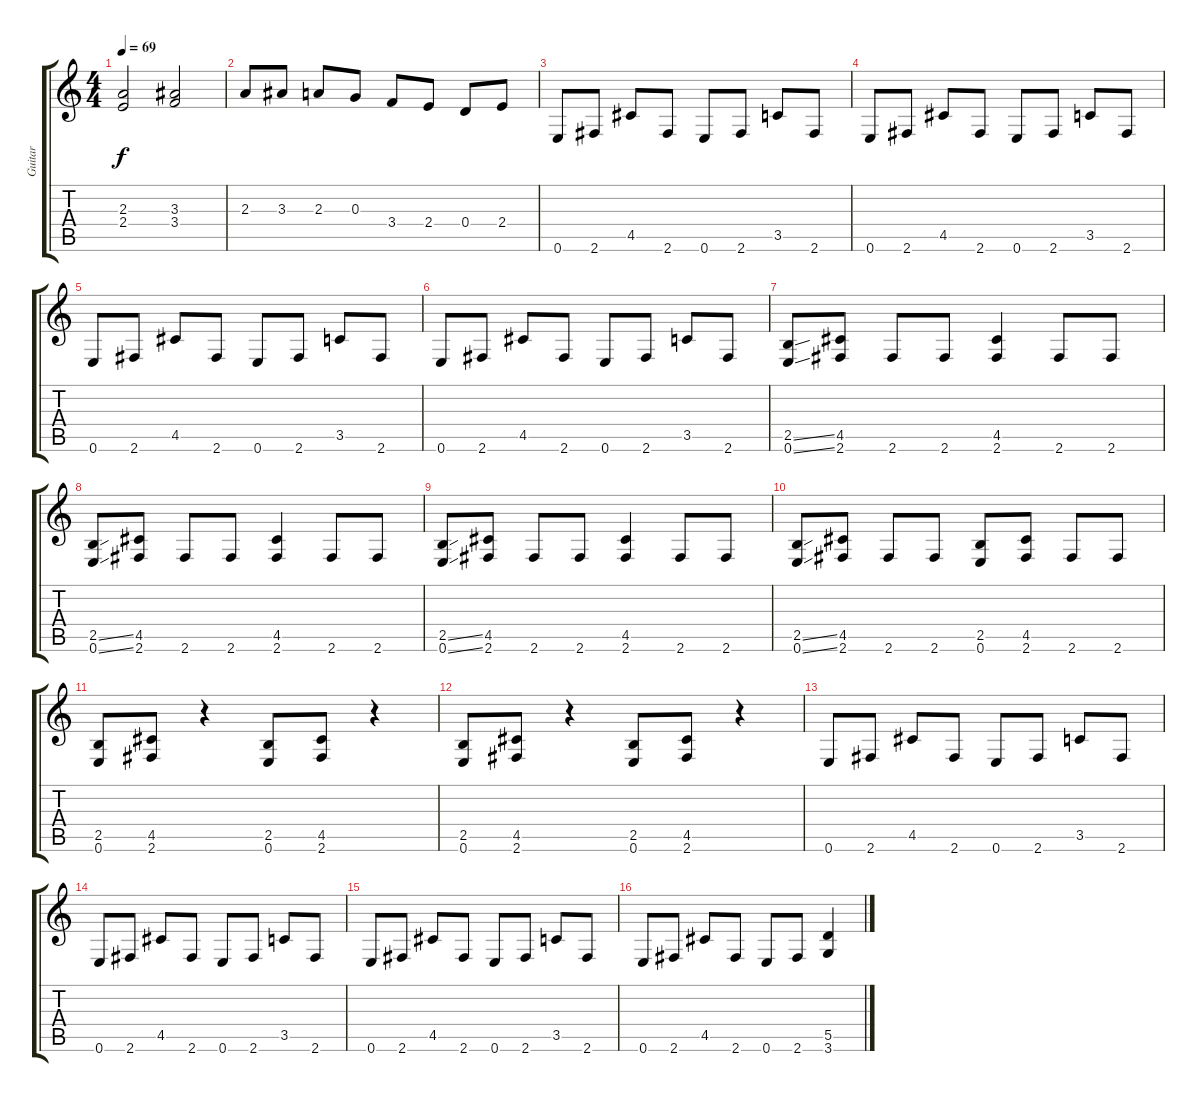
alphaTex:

\track ("Guitar" "Guitar") {instrument distortionguitar}
\staff {score tabs}
\tuning (E4 B3 G3 D3 A2 E2) {hide}
\ts (4 4)
\tempo 69
\clef g2
\ks c
(2.3 2.4).2{dy f} (3.3 3.4).2 |
2.3.8 3.3.8 2.3.8 0.3.8 3.4.8 2.4.8 0.4.8 2.4.8 |
0.6.8 2.6.8 4.5.8 2.6.8 0.6.8 2.6.8 3.5.8 2.6.8 |
0.6.8 2.6.8 4.5.8 2.6.8 0.6.8 2.6.8 3.5.8 2.6.8 |
0.6.8 2.6.8 4.5.8 2.6.8 0.6.8 2.6.8 3.5.8 2.6.8 |
0.6.8 2.6.8 4.5.8 2.6.8 0.6.8 2.6.8 3.5.8 2.6.8 |
(2.5{ss} 0.6{ss}).8 (4.5 2.6).8 2.6.8 2.6.8 (4.5 2.6).4 2.6.8 2.6.8 |
(2.5{ss} 0.6{ss}).8 (4.5 2.6).8 2.6.8 2.6.8 (4.5 2.6).4 2.6.8 2.6.8 |
(2.5{ss} 0.6{ss}).8 (4.5 2.6).8 2.6.8 2.6.8 (4.5 2.6).4 2.6.8 2.6.8 |
(2.5{ss} 0.6{ss}).8 (4.5 2.6).8 2.6.8 2.6.8 (2.5 0.6).8 (4.5 2.6).8 2.6.8 2.6.8 |
(2.5 0.6).8 (4.5 2.6).8 r.4 (2.5 0.6).8 (4.5 2.6).8 r.4 |
(2.5 0.6).8 (4.5 2.6).8 r.4 (2.5 0.6).8 (4.5 2.6).8 r.4 |
0.6.8 2.6.8 4.5.8 2.6.8 0.6.8 2.6.8 3.5.8 2.6.8 |
0.6.8 2.6.8 4.5.8 2.6.8 0.6.8 2.6.8 3.5.8 2.6.8 |
0.6.8 2.6.8 4.5.8 2.6.8 0.6.8 2.6.8 3.5.8 2.6.8 |
0.6.8 2.6.8 4.5.8 2.6.8 0.6.8 2.6.8 (5.5 3.6).4
